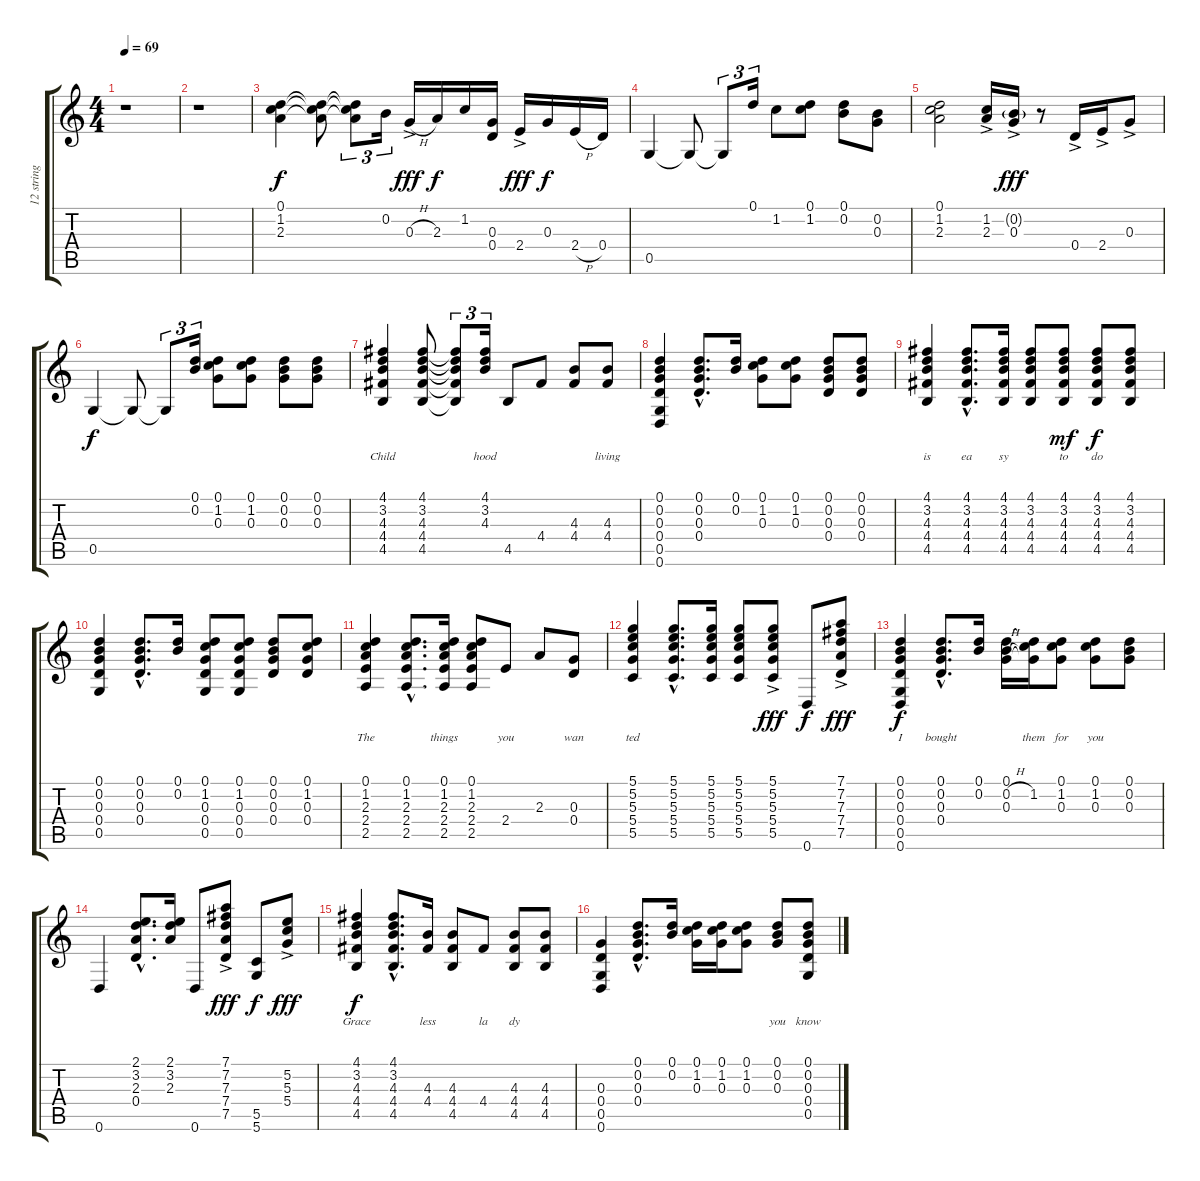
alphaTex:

\track ("12 string Open G" "12 string ") {instrument acousticguitarsteel}
\staff {score tabs}
\tuning (D4 B3 G3 D3 G2 D2) {hide}
\ts (4 4)
\tempo 69
\clef g2
\ks c
r.1{dy f instrument acousticguitarsteel} |
r.1 |
(0.1 1.2 2.3).4 (0.1{t} 1.2{t} 2.3{t}).8 (0.1{t} 1.2{t} 2.3{t}).8{tu (3 2)} 0.2.16{tu (3 2)} 0.3{h ac}.16{dy fff} 2.3.16{dy f} 1.2.16 (0.3 0.4).16 2.4{ac}.16{dy fff} 0.3.16{dy f} 2.4{h}.16 0.4.16 |
0.5.4 0.5{t}.8 0.5{t}.8{tu (3 2)} 0.1.16{tu (3 2)} 1.2.8 (0.1 1.2).8 (0.1 0.2).8 (0.2 0.3).8 |
(0.1 1.2 2.3).2 (1.2{ac} 2.3{ac}).16 (0.2{g ac} 0.3{ac}).16{dy fff} r.8 0.4{ac}.16 2.4{ac}.16 0.3{ac}.8 |
0.5.4{dy f} 0.5{t}.8 0.5{t}.8{tu (3 2)} (0.1 0.2).16{tu (3 2)} (0.1 1.2 0.3).8 (0.1 1.2 0.3).8 (0.1 0.2 0.3).8 (0.1 0.2 0.3).8 |
(4.1 3.2 4.3 4.4 4.5).4{lyrics (0 "Child") lyrics (1 "") lyrics (2 "") lyrics (3 "") lyrics (4 "")} (4.1 3.2 4.3 4.4 4.5).8{lyrics (0 "") lyrics (1 "") lyrics (2 "") lyrics (3 "") lyrics (4 "")} (4.1{t} 3.2{t} 4.3{t} 4.4{t} 4.5{t}).8{tu (3 2) lyrics (0 "") lyrics (1 "") lyrics (2 "") lyrics (3 "") lyrics (4 "")} (4.1 3.2 4.3).16{tu (3 2) lyrics (0 "hood") lyrics (1 "") lyrics (2 "") lyrics (3 "") lyrics (4 "")} 4.5.8{lyrics (0 "") lyrics (1 "") lyrics (2 "") lyrics (3 "") lyrics (4 "")} 4.4.8{lyrics (0 "") lyrics (1 "") lyrics (2 "") lyrics (3 "") lyrics (4 "")} (4.3 4.4).8{lyrics (0 "") lyrics (1 "") lyrics (2 "") lyrics (3 "") lyrics (4 "")} (4.3 4.4).8{lyrics (0 "living") lyrics (1 "") lyrics (2 "") lyrics (3 "") lyrics (4 "")} |
(0.1 0.2 0.3 0.4 0.5 0.6).4{lyrics (0 "") lyrics (1 "") lyrics (2 "") lyrics (3 "") lyrics (4 "")} (0.1{hac} 0.2{hac} 0.3{hac} 0.4{hac}).8{d lyrics (0 "") lyrics (1 "") lyrics (2 "") lyrics (3 "") lyrics (4 "")} (0.1 0.2).16{lyrics (0 "") lyrics (1 "") lyrics (2 "") lyrics (3 "") lyrics (4 "")} (0.1 1.2 0.3).8{lyrics (0 "") lyrics (1 "") lyrics (2 "") lyrics (3 "") lyrics (4 "")} (0.1 1.2 0.3).8{lyrics (0 "") lyrics (1 "") lyrics (2 "") lyrics (3 "") lyrics (4 "")} (0.1 0.2 0.3 0.4).8{lyrics (0 "") lyrics (1 "") lyrics (2 "") lyrics (3 "") lyrics (4 "")} (0.1 0.2 0.3 0.4).8{lyrics (0 "") lyrics (1 "") lyrics (2 "") lyrics (3 "") lyrics (4 "")} |
(4.1 3.2 4.3 4.4 4.5).4{lyrics (0 "is") lyrics (1 "") lyrics (2 "") lyrics (3 "") lyrics (4 "")} (4.1{hac} 3.2{hac} 4.3{hac} 4.4{hac} 4.5{hac}).8{d lyrics (0 "ea") lyrics (1 "") lyrics (2 "") lyrics (3 "") lyrics (4 "")} (4.1 3.2 4.3 4.4 4.5).16{lyrics (0 "sy") lyrics (1 "") lyrics (2 "") lyrics (3 "") lyrics (4 "")} (4.1 3.2 4.3 4.4 4.5).8{lyrics (0 "") lyrics (1 "") lyrics (2 "") lyrics (3 "") lyrics (4 "")} (4.1 3.2 4.3 4.4 4.5).8{lyrics (0 "to") lyrics (1 "") lyrics (2 "") lyrics (3 "") lyrics (4 "") dy mf} (4.1 3.2 4.3 4.4 4.5).8{lyrics (0 "do") lyrics (1 "") lyrics (2 "") lyrics (3 "") lyrics (4 "") dy f} (4.1 3.2 4.3 4.4 4.5).8{lyrics (0 "") lyrics (1 "") lyrics (2 "") lyrics (3 "") lyrics (4 "")} |
(0.1 0.2 0.3 0.4 0.5).4{lyrics (0 "") lyrics (1 "") lyrics (2 "") lyrics (3 "") lyrics (4 "")} (0.1{hac} 0.2{hac} 0.3{hac} 0.4{hac}).8{d lyrics (0 "") lyrics (1 "") lyrics (2 "") lyrics (3 "") lyrics (4 "")} (0.1 0.2).16{lyrics (0 "") lyrics (1 "") lyrics (2 "") lyrics (3 "") lyrics (4 "")} (0.1 1.2 0.3 0.4 0.5).8{lyrics (0 "") lyrics (1 "") lyrics (2 "") lyrics (3 "") lyrics (4 "")} (0.1 1.2 0.3 0.4 0.5).8{lyrics (0 "") lyrics (1 "") lyrics (2 "") lyrics (3 "") lyrics (4 "")} (0.1 0.2 0.3 0.4).8{lyrics (0 "") lyrics (1 "") lyrics (2 "") lyrics (3 "") lyrics (4 "")} (0.1 1.2 0.3 0.4).8{lyrics (0 "") lyrics (1 "") lyrics (2 "") lyrics (3 "") lyrics (4 "")} |
(0.1 1.2 2.3 2.4 2.5).4{lyrics (0 "The") lyrics (1 "") lyrics (2 "") lyrics (3 "") lyrics (4 "")} (0.1{hac} 1.2{hac} 2.3{hac} 2.4{hac} 2.5{hac}).8{d lyrics (0 "") lyrics (1 "") lyrics (2 "") lyrics (3 "") lyrics (4 "")} (0.1 1.2 2.3 2.4 2.5).16{lyrics (0 "things") lyrics (1 "") lyrics (2 "") lyrics (3 "") lyrics (4 "")} (0.1 1.2 2.3 2.4 2.5).8{lyrics (0 "") lyrics (1 "") lyrics (2 "") lyrics (3 "") lyrics (4 "")} 2.4.8{lyrics (0 "you") lyrics (1 "") lyrics (2 "") lyrics (3 "") lyrics (4 "")} 2.3.8{lyrics (0 "") lyrics (1 "") lyrics (2 "") lyrics (3 "") lyrics (4 "")} (0.3 0.4).8{lyrics (0 "wan") lyrics (1 "") lyrics (2 "") lyrics (3 "") lyrics (4 "")} |
(5.1 5.2 5.3 5.4 5.5).4{lyrics (0 "ted") lyrics (1 "") lyrics (2 "") lyrics (3 "") lyrics (4 "")} (5.1{hac} 5.2{hac} 5.3{hac} 5.4{hac} 5.5{hac}).8{d lyrics (0 "") lyrics (1 "") lyrics (2 "") lyrics (3 "") lyrics (4 "")} (5.1 5.2 5.3 5.4 5.5).16{lyrics (0 "") lyrics (1 "") lyrics (2 "") lyrics (3 "") lyrics (4 "")} (5.1 5.2 5.3 5.4 5.5).8{lyrics (0 "") lyrics (1 "") lyrics (2 "") lyrics (3 "") lyrics (4 "")} (5.1{ac} 5.2{ac} 5.3{ac} 5.4{ac} 5.5{ac}).8{lyrics (0 "") lyrics (1 "") lyrics (2 "") lyrics (3 "") lyrics (4 "") dy fff} 0.6.8{lyrics (0 "") lyrics (1 "") lyrics (2 "") lyrics (3 "") lyrics (4 "") dy f} (7.1{ac} 7.2{ac} 7.3{ac} 7.4{ac} 7.5{ac}).8{lyrics (0 "") lyrics (1 "") lyrics (2 "") lyrics (3 "") lyrics (4 "") dy fff} |
(0.1 0.2 0.3 0.4 0.5 0.6).4{lyrics (0 "I") lyrics (1 "") lyrics (2 "") lyrics (3 "") lyrics (4 "") dy f} (0.1{hac} 0.2{hac} 0.3{hac} 0.4{hac}).8{d lyrics (0 "bought") lyrics (1 "") lyrics (2 "") lyrics (3 "") lyrics (4 "")} (0.1 0.2).16{lyrics (0 "") lyrics (1 "") lyrics (2 "") lyrics (3 "") lyrics (4 "")} (0.1 0.2{h} 0.3).16{lyrics (0 "") lyrics (1 "") lyrics (2 "") lyrics (3 "") lyrics (4 "")} (0.1{t} 1.2 0.3{t}).16{lyrics (0 "them") lyrics (1 "") lyrics (2 "") lyrics (3 "") lyrics (4 "")} (0.1 1.2 0.3).8{lyrics (0 "for") lyrics (1 "") lyrics (2 "") lyrics (3 "") lyrics (4 "")} (0.1 1.2 0.3).8{lyrics (0 "you") lyrics (1 "") lyrics (2 "") lyrics (3 "") lyrics (4 "")} (0.1 0.2 0.3).8{lyrics (0 "") lyrics (1 "") lyrics (2 "") lyrics (3 "") lyrics (4 "")} |
0.6.4{lyrics (0 "") lyrics (1 "") lyrics (2 "") lyrics (3 "") lyrics (4 "")} (2.1{hac} 3.2{hac} 2.3{hac} 0.4{hac}).8{d lyrics (0 "") lyrics (1 "") lyrics (2 "") lyrics (3 "") lyrics (4 "")} (2.1 3.2 2.3).16{lyrics (0 "") lyrics (1 "") lyrics (2 "") lyrics (3 "") lyrics (4 "")} 0.6.8{lyrics (0 "") lyrics (1 "") lyrics (2 "") lyrics (3 "") lyrics (4 "")} (7.1{ac} 7.2{ac} 7.3{ac} 7.4{ac} 7.5{ac}).8{lyrics (0 "") lyrics (1 "") lyrics (2 "") lyrics (3 "") lyrics (4 "") dy fff} (5.5 5.6).8{lyrics (0 "") lyrics (1 "") lyrics (2 "") lyrics (3 "") lyrics (4 "") dy f} (5.2{ac} 5.3{ac} 5.4{ac}).8{lyrics (0 "") lyrics (1 "") lyrics (2 "") lyrics (3 "") lyrics (4 "") dy fff} |
(4.1 3.2 4.3 4.4 4.5).4{lyrics (0 "Grace") lyrics (1 "") lyrics (2 "") lyrics (3 "") lyrics (4 "") dy f} (4.1{hac} 3.2{hac} 4.3{hac} 4.4{hac} 4.5{hac}).8{d lyrics (0 "") lyrics (1 "") lyrics (2 "") lyrics (3 "") lyrics (4 "")} (4.3 4.4).16{lyrics (0 "less") lyrics (1 "") lyrics (2 "") lyrics (3 "") lyrics (4 "")} (4.3 4.4 4.5).8{lyrics (0 "") lyrics (1 "") lyrics (2 "") lyrics (3 "") lyrics (4 "")} 4.4.8{lyrics (0 "la") lyrics (1 "") lyrics (2 "") lyrics (3 "") lyrics (4 "")} (4.3 4.4 4.5).8{lyrics (0 "dy") lyrics (1 "") lyrics (2 "") lyrics (3 "") lyrics (4 "")} (4.3 4.4 4.5).8{lyrics (0 "") lyrics (1 "") lyrics (2 "") lyrics (3 "") lyrics (4 "")} |
(0.3 0.4 0.5 0.6).4{lyrics (0 "") lyrics (1 "") lyrics (2 "") lyrics (3 "") lyrics (4 "")} (0.1{hac} 0.2{hac} 0.3{hac} 0.4{hac}).8{d lyrics (0 "") lyrics (1 "") lyrics (2 "") lyrics (3 "") lyrics (4 "")} (0.1 0.2).16{lyrics (0 "") lyrics (1 "") lyrics (2 "") lyrics (3 "") lyrics (4 "")} (0.1 1.2 0.3).16{lyrics (0 "") lyrics (1 "") lyrics (2 "") lyrics (3 "") lyrics (4 "")} (0.1 1.2 0.3).16{lyrics (0 "") lyrics (1 "") lyrics (2 "") lyrics (3 "") lyrics (4 "")} (0.1 1.2 0.3).8{lyrics (0 "") lyrics (1 "") lyrics (2 "") lyrics (3 "") lyrics (4 "")} (0.1 0.2 0.3).8{lyrics (0 "you") lyrics (1 "") lyrics (2 "") lyrics (3 "") lyrics (4 "")} (0.1 0.2 0.3 0.4 0.5).8{lyrics (0 "know") lyrics (1 "") lyrics (2 "") lyrics (3 "") lyrics (4 "")}
